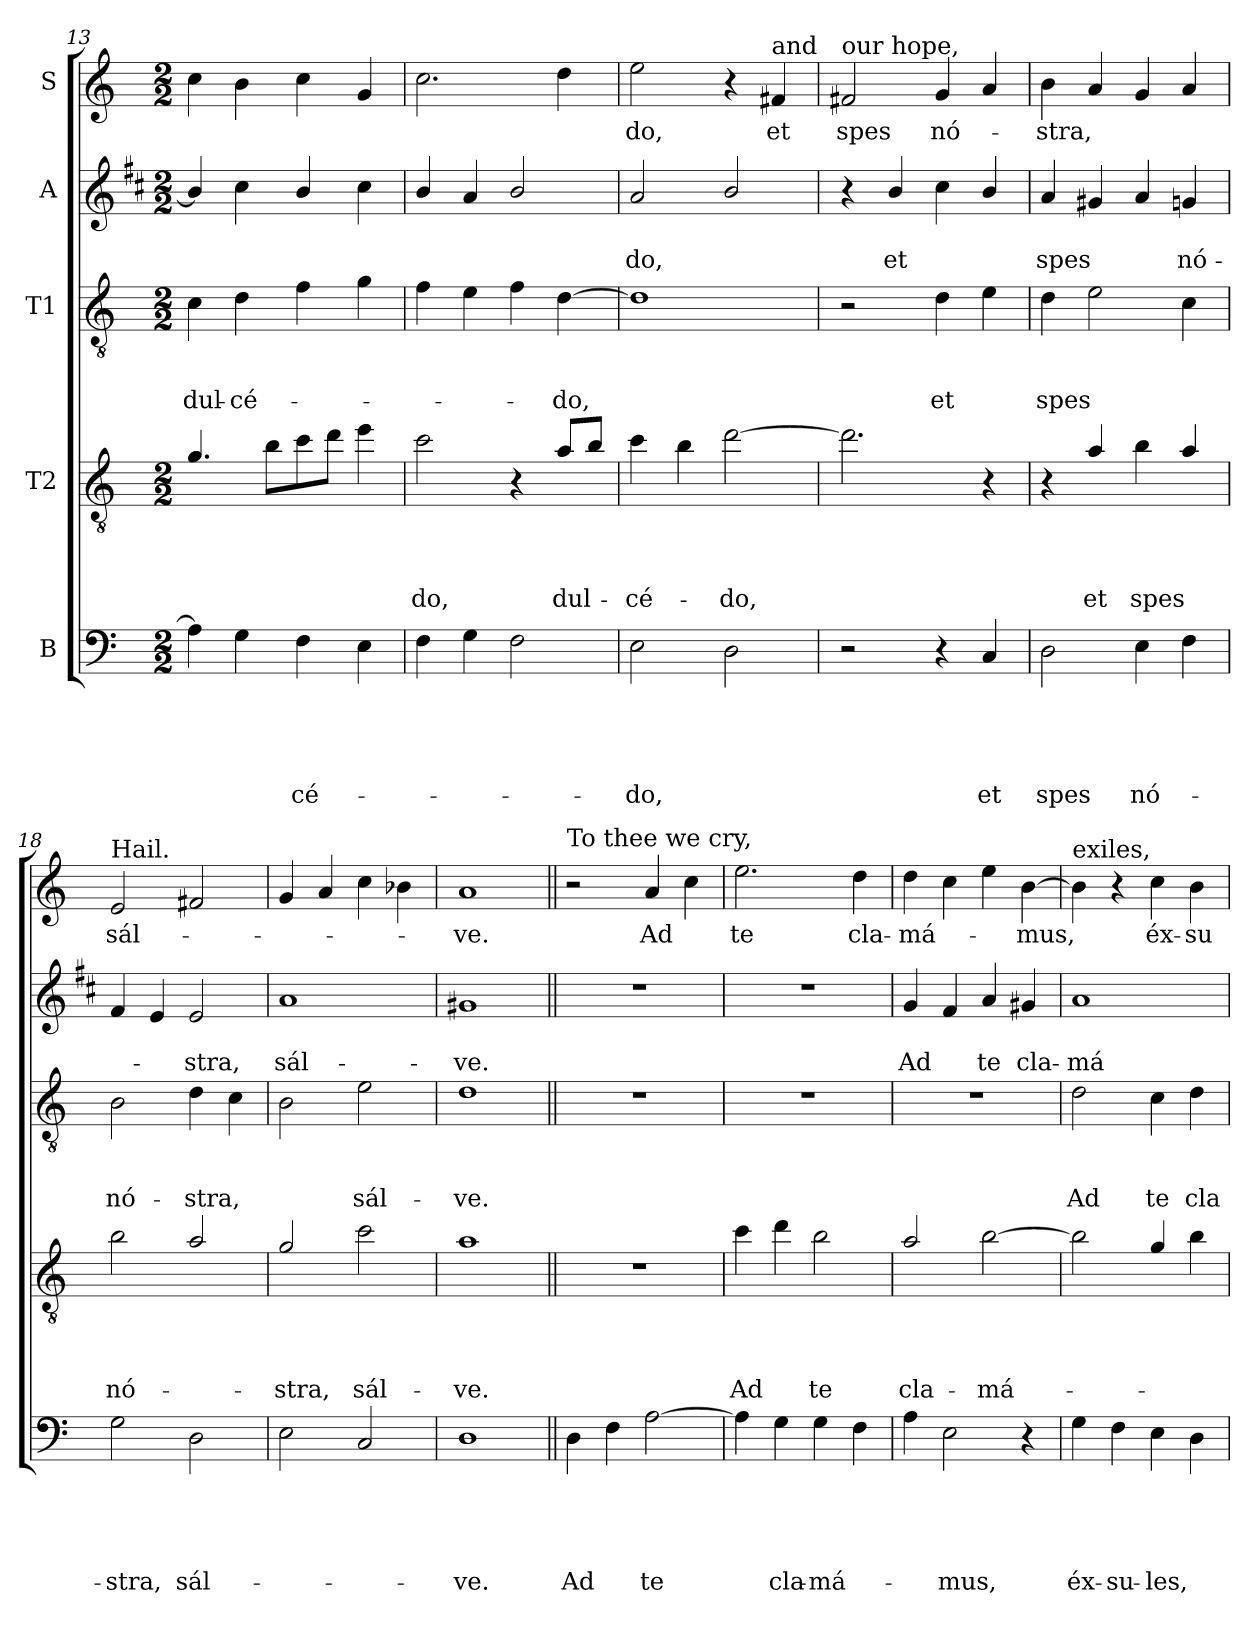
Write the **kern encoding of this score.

**kern	**text	**text	**text	**text	**text	**kern	**text	**text	**text	**text	**kern	**text	**text	**text	**kern	**text	**text	**kern	**text
*part5	*part5	*part5	*part5	*part5	*part5	*part4	*part4	*part4	*part4	*part4	*part3	*part3	*part3	*part3	*part2	*part2	*part2	*part1	*part1
*staff5	*staff5	*staff5	*staff5	*staff5	*staff5	*staff4	*staff4	*staff4	*staff4	*staff4	*staff3	*staff3	*staff3	*staff3	*staff2	*staff2	*staff2	*staff1	*staff1
*I"B	*	*	*	*	*	*I"T2	*	*	*	*	*I"T1	*	*	*	*I"A	*	*	*I"S	*
*clefF4	*	*	*	*	*	*clefGv2	*	*	*	*	*clefGv2	*	*	*	*clefG2	*	*	*clefG2	*
*	*	*	*	*	*	*ITrd8c14	*	*	*	*	*	*	*	*	*ITrd1c2	*	*	*	*
*k[]	*	*	*	*	*	*k[]	*	*	*	*	*k[]	*	*	*	*k[]	*	*	*k[]	*
*C:	*	*	*	*	*	*C:	*	*	*	*	*C:	*	*	*	*C:	*	*	*C:	*
*M2/2	*	*	*	*	*	*M2/2	*	*	*	*	*M2/2	*	*	*	*M2/2	*	*	*M2/2	*
=13	=13	=13	=13	=13	=13	=13	=13	=13	=13	=13	=13	=13	=13	=13	=13	=13	=13	=13	=13
!	!	!	!	!	!	!	!	!	!	!	!	!	!	!LO:LY:b	!	!	!	!	!
4A\]	.	.	.	.	.	4.G/	.	.	.	.	4c\	.	.	dul-	4a/]	.	.	4cc\	.
!	!	!	!	!	!	!	!	!	!	!	!	!	!	!LO:LY:b	!	!	!	!	!
4G\	.	.	.	.	.	.	.	.	.	.	4d\	.	.	-cé-	4b\	.	.	4b\	.
.	.	.	.	.	.	8B\L	.	.	.	.	.	.	.	.	.	.	.	.	.
!	!	!	!	!	!LO:LY:b	!	!	!	!	!	!	!	!	!	!	!	!	!	!
4F\	.	.	.	.	-cé-	8c\	.	.	.	.	4f\	.	.	.	4a/	.	.	4cc\	.
.	.	.	.	.	.	8d\J	.	.	.	.	.	.	.	.	.	.	.	.	.
4E\	.	.	.	.	.	4e\	.	.	.	.	4g\	.	.	.	4b\	.	.	4g/	.
=14	=14	=14	=14	=14	=14	=14	=14	=14	=14	=14	=14	=14	=14	=14	=14	=14	=14	=14	=14
!	!	!	!	!	!	!	!	!	!	!LO:LY:b	!	!	!	!	!	!	!	!	!
4F\	.	.	.	.	.	2c\	.	.	.	-do,	4f\	.	.	.	4a/	.	.	2.cc\	.
4G\	.	.	.	.	.	.	.	.	.	.	4e\	.	.	.	4g/	.	.	.	.
2F\	.	.	.	.	.	4r	.	.	.	.	4f\	.	.	.	2a/	.	.	.	.
!	!	!	!	!	!	!	!	!	!	!LO:LY:b	!	!	!	!LO:LY:b	!	!	!	!	!
.	.	.	.	.	.	8A/L	.	.	.	dul-	[4d\	.	.	-do,	.	.	.	4dd\	.
.	.	.	.	.	.	8B/J	.	.	.	.	.	.	.	.	.	.	.	.	.
=15	=15	=15	=15	=15	=15	=15	=15	=15	=15	=15	=15	=15	=15	=15	=15	=15	=15	=15	=15
!	!	!	!	!	!LO:LY:b	!	!	!	!	!LO:LY:b	!	!	!	!	!	!	!LO:LY:b	!	!LO:LY:b
2E\	.	.	.	.	-do,	4c\	.	.	.	-cé-	1d]	.	.	.	2g/	.	-do,	2ee\	-do,
.	.	.	.	.	.	4B\	.	.	.	.	.	.	.	.	.	.	.	.	.
!	!	!	!	!	!	!	!	!	!	!LO:LY:b	!	!	!	!	!	!	!	!	!
2D\	.	.	.	.	.	[2d\	.	.	.	-do,	.	.	.	.	2a/	.	.	4r	.
!	!	!	!	!	!	!	!	!	!	!	!	!	!	!	!	!	!	!LO:TX:a:t=and	!
!	!	!	!	!	!	!	!	!	!	!	!	!	!	!	!	!	!	!	!LO:LY:b
.	.	.	.	.	.	.	.	.	.	.	.	.	.	.	.	.	.	4f#X/	et
=16	=16	=16	=16	=16	=16	=16	=16	=16	=16	=16	=16	=16	=16	=16	=16	=16	=16	=16	=16
!	!	!	!	!	!	!	!	!	!	!	!	!	!	!	!	!	!	!LO:TX:a:t=our hope,	!
!	!	!	!	!	!	!	!	!	!	!	!	!	!	!	!	!	!	!	!LO:LY:b
2r	.	.	.	.	.	2.d\]	.	.	.	.	2r	.	.	.	4r	.	.	2f#X/	spes
!	!	!	!	!	!	!	!	!	!	!	!	!	!	!	!	!	!LO:LY:b	!	!
.	.	.	.	.	.	.	.	.	.	.	.	.	.	.	4a/	.	et	.	.
!	!	!	!	!	!	!	!	!	!	!	!	!	!	!LO:LY:b	!	!	!	!	!LO:LY:b
4r	.	.	.	.	.	.	.	.	.	.	4d\	.	.	et	4b\	.	.	4g/	nó-
!	!	!	!	!	!LO:LY:b	!	!	!	!	!	!	!	!	!	!	!	!	!	!
4C/	.	.	.	.	et	4r	.	.	.	.	4e\	.	.	.	4a/	.	.	4a/	.
=17	=17	=17	=17	=17	=17	=17	=17	=17	=17	=17	=17	=17	=17	=17	=17	=17	=17	=17	=17
!	!	!	!	!	!LO:LY:b	!	!	!	!	!	!	!	!	!LO:LY:b	!	!	!LO:LY:b	!	!LO:LY:b
2D\	.	.	.	.	spes	4r	.	.	.	.	4d\	.	.	spes	4g/	.	spes	4b\	-stra,
!	!	!	!	!	!	!	!	!	!	!LO:LY:b	!	!	!	!	!	!	!	!	!
.	.	.	.	.	.	4A/	.	.	.	et	2e\	.	.	.	4f#X/	.	.	4a/	.
!	!	!	!	!	!LO:LY:b	!	!	!	!	!LO:LY:b	!	!	!	!	!	!	!	!	!
4E\	.	.	.	.	nó-	4B\	.	.	.	spes	.	.	.	.	4g/	.	.	4g/	.
!	!	!	!	!	!	!	!	!	!	!	!	!	!	!	!	!	!LO:LY:b	!	!
4F\	.	.	.	.	.	4A/	.	.	.	.	4c\	.	.	.	4fn/	.	nó-	4a/	.
!!LO:PB:g=z
=18	=18	=18	=18	=18	=18	=18	=18	=18	=18	=18	=18	=18	=18	=18	=18	=18	=18	=18	=18
!	!	!	!	!	!	!	!	!	!	!	!	!	!	!	!	!	!	!LO:TX:a:t=Hail.	!
!	!	!	!	!	!LO:LY:b	!	!	!	!	!LO:LY:b	!	!	!	!LO:LY:b	!	!	!	!	!LO:LY:b
2G\	.	.	.	.	-stra,	2B\	.	.	.	nó-	2B\	.	.	nó-	4e/	.	.	2e/	sál-
.	.	.	.	.	.	.	.	.	.	.	.	.	.	.	4d/	.	.	.	.
!	!	!	!	!	!LO:LY:b	!	!	!	!	!	!	!	!	!LO:LY:b	!	!	!LO:LY:b	!	!
2D\	.	.	.	.	sál-	2A/	.	.	.	.	4d\	.	.	-stra,	2d/	.	-stra,	2f#X/	.
.	.	.	.	.	.	.	.	.	.	.	4c\	.	.	.	.	.	.	.	.
=19	=19	=19	=19	=19	=19	=19	=19	=19	=19	=19	=19	=19	=19	=19	=19	=19	=19	=19	=19
!	!	!	!	!	!	!	!	!	!	!LO:LY:b	!	!	!	!	!	!	!LO:LY:b	!	!
2E\	.	.	.	.	.	2G/	.	.	.	-stra,	2B\	.	.	.	1g	.	sál-	4g/	.
.	.	.	.	.	.	.	.	.	.	.	.	.	.	.	.	.	.	4a/	.
!	!	!	!	!	!	!	!	!	!	!LO:LY:b	!	!	!	!LO:LY:b	!	!	!	!	!
2C/	.	.	.	.	.	2c\	.	.	.	sál-	2e\	.	.	sál-	.	.	.	4cc\	.
.	.	.	.	.	.	.	.	.	.	.	.	.	.	.	.	.	.	4b-X\	.
=20	=20	=20	=20	=20	=20	=20	=20	=20	=20	=20	=20	=20	=20	=20	=20	=20	=20	=20	=20
!	!	!	!	!	!LO:LY:b	!	!	!	!	!LO:LY:b	!	!	!	!LO:LY:b	!	!	!LO:LY:b	!	!LO:LY:b
1D	.	.	.	.	-ve.	1A	.	.	.	-ve.	1d	.	.	-ve.	1f#X	.	-ve.	1a	-ve.
=21||	=21||	=21||	=21||	=21||	=21||	=21||	=21||	=21||	=21||	=21||	=21||	=21||	=21||	=21||	=21||	=21||	=21||	=21||	=21||
!	!	!	!	!	!	!	!	!	!	!	!	!	!	!	!	!	!	!LO:TX:a:t=To thee we cry,	!
!	!	!	!	!	!LO:LY:b	!	!	!	!	!	!	!	!	!	!	!	!	!	!
4D\	.	.	.	.	Ad	1r	.	.	.	.	1r	.	.	.	1r	.	.	2r	.
4F\	.	.	.	.	.	.	.	.	.	.	.	.	.	.	.	.	.	.	.
!	!	!	!	!	!LO:LY:b	!	!	!	!	!	!	!	!	!	!	!	!	!	!LO:LY:b
[2A\	.	.	.	.	te	.	.	.	.	.	.	.	.	.	.	.	.	4a/	Ad
.	.	.	.	.	.	.	.	.	.	.	.	.	.	.	.	.	.	4cc\	.
=22	=22	=22	=22	=22	=22	=22	=22	=22	=22	=22	=22	=22	=22	=22	=22	=22	=22	=22	=22
!	!	!	!	!	!	!	!	!	!	!LO:LY:b	!	!	!	!	!	!	!	!	!LO:LY:b
4A\]	.	.	.	.	.	4c\	.	.	.	Ad	1r	.	.	.	1r	.	.	2.ee\	te
!	!	!	!	!	!LO:LY:b	!	!	!	!	!	!	!	!	!	!	!	!	!	!
4G\	.	.	.	.	cla-	4d\	.	.	.	.	.	.	.	.	.	.	.	.	.
!	!	!	!	!	!LO:LY:b	!	!	!	!	!LO:LY:b	!	!	!	!	!	!	!	!	!
4G\	.	.	.	.	-má-	2B\	.	.	.	te	.	.	.	.	.	.	.	.	.
!	!	!	!	!	!	!	!	!	!	!	!	!	!	!	!	!	!	!	!LO:LY:b
4F\	.	.	.	.	.	.	.	.	.	.	.	.	.	.	.	.	.	4dd\	cla-
=23	=23	=23	=23	=23	=23	=23	=23	=23	=23	=23	=23	=23	=23	=23	=23	=23	=23	=23	=23
!	!	!	!	!	!	!	!	!	!	!LO:LY:b	!	!	!	!	!	!	!LO:LY:b	!	!LO:LY:b
4A\	.	.	.	.	.	2A/	.	.	.	cla-	1r	.	.	.	4f/	.	Ad	4dd\	-má-
!	!	!	!	!	!LO:LY:b	!	!	!	!	!	!	!	!	!	!	!	!	!	!
2E\	.	.	.	.	-mus,	.	.	.	.	.	.	.	.	.	4e/	.	.	4cc\	.
!	!	!	!	!	!	!	!	!	!	!LO:LY:b	!	!	!	!	!	!	!LO:LY:b	!	!
.	.	.	.	.	.	[2B\	.	.	.	-má-	.	.	.	.	4g/	.	te	4ee\	.
!	!	!	!	!	!	!	!	!	!	!	!	!	!	!	!	!	!LO:LY:b	!	!LO:LY:b
4r	.	.	.	.	.	.	.	.	.	.	.	.	.	.	4f#X/	.	cla-	[4b\	-mus,
!!LO:LB:g=z
=24	=24	=24	=24	=24	=24	=24	=24	=24	=24	=24	=24	=24	=24	=24	=24	=24	=24	=24	=24
!	!	!	!	!	!	!	!	!	!	!	!	!	!	!	!	!	!	!LO:TX:a:t=exiles,	!
!	!	!	!	!	!LO:LY:b	!	!	!	!	!	!	!	!	!LO:LY:b	!	!	!LO:LY:b	!	!
4G\	.	.	.	.	éx-	2B\]	.	.	.	.	2d\	.	.	Ad	1g	.	-má-	4b\]	.
!	!	!	!	!	!LO:LY:b	!	!	!	!	!	!	!	!	!	!	!	!	!	!
4F\	.	.	.	.	-su-	.	.	.	.	.	.	.	.	.	.	.	.	4r	.
!	!	!	!	!	!LO:LY:b	!	!	!	!	!	!	!	!	!LO:LY:b	!	!	!	!	!LO:LY:b
4E\	.	.	.	.	-les,	4G/	.	.	.	.	4c\	.	.	te	.	.	.	4cc\	éx-
!	!	!	!	!	!	!	!	!	!	!	!	!	!	!LO:LY:b	!	!	!	!	!LO:LY:b
4D\	.	.	.	.	.	4B\	.	.	.	.	4d\	.	.	cla-	.	.	.	4b\	-su-
=	=	=	=	=	=	=	=	=	=	=	=	=	=	=	=	=	=	=	=
*-	*-	*-	*-	*-	*-	*-	*-	*-	*-	*-	*-	*-	*-	*-	*-	*-	*-	*-	*-
